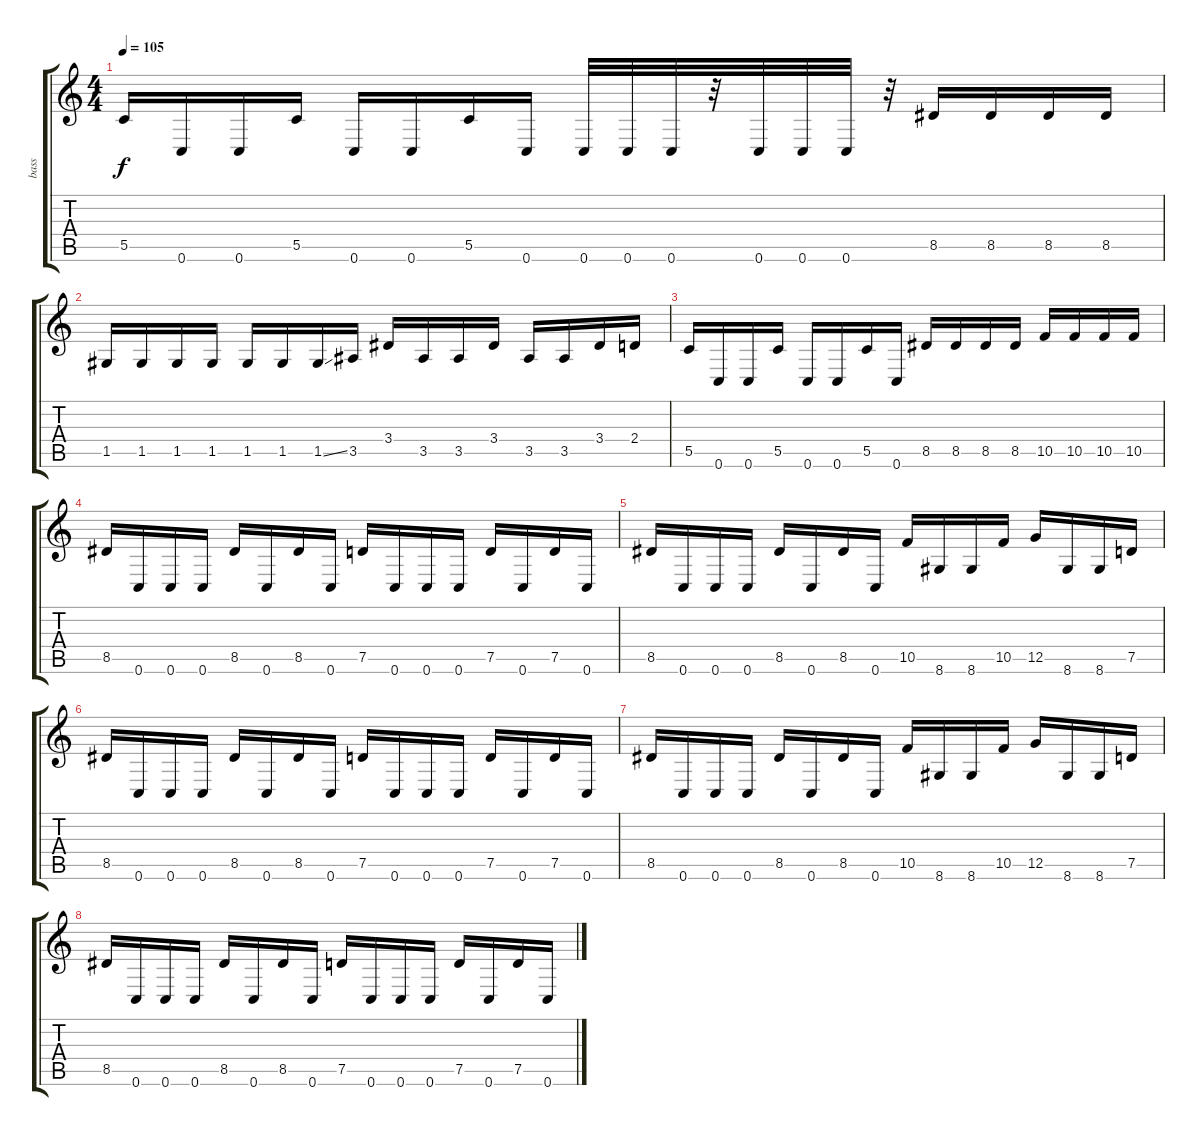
\track ("bass" "bass") {instrument electricbasspick}
\staff {score tabs}
\tuning (D4 A3 F3 C3 G2 C2) {hide}
\ts (4 4)
\tempo 105
\clef g2
\ks c
5.5.16{dy f} 0.6.16 0.6.16 5.5.16 0.6.16 0.6.16 5.5.16 0.6.16 0.6.32 0.6.32 0.6.32 r.32 0.6.32 0.6.32 0.6.32 r.32 8.5.16 8.5.16 8.5.16 8.5.16 |
1.5.16 1.5.16 1.5.16 1.5.16 1.5.16 1.5.16 1.5{ss}.16 3.5.16 3.4.16 3.5.16 3.5.16 3.4.16 3.5.16 3.5.16 3.4.16 2.4.16 |
5.5.16 0.6.16 0.6.16 5.5.16 0.6.16 0.6.16 5.5.16 0.6.16 8.5.16 8.5.16 8.5.16 8.5.16 10.5.16 10.5.16 10.5.16 10.5.16 |
8.5.16 0.6.16 0.6.16 0.6.16 8.5.16 0.6.16 8.5.16 0.6.16 7.5.16 0.6.16 0.6.16 0.6.16 7.5.16 0.6.16 7.5.16 0.6.16 |
8.5.16 0.6.16 0.6.16 0.6.16 8.5.16 0.6.16 8.5.16 0.6.16 10.5.16 8.6.16 8.6.16 10.5.16 12.5.16 8.6.16 8.6.16 7.5.16 |
8.5.16 0.6.16 0.6.16 0.6.16 8.5.16 0.6.16 8.5.16 0.6.16 7.5.16 0.6.16 0.6.16 0.6.16 7.5.16 0.6.16 7.5.16 0.6.16 |
8.5.16 0.6.16 0.6.16 0.6.16 8.5.16 0.6.16 8.5.16 0.6.16 10.5.16 8.6.16 8.6.16 10.5.16 12.5.16 8.6.16 8.6.16 7.5.16 |
8.5.16 0.6.16 0.6.16 0.6.16 8.5.16 0.6.16 8.5.16 0.6.16 7.5.16 0.6.16 0.6.16 0.6.16 7.5.16 0.6.16 7.5.16 0.6.16
